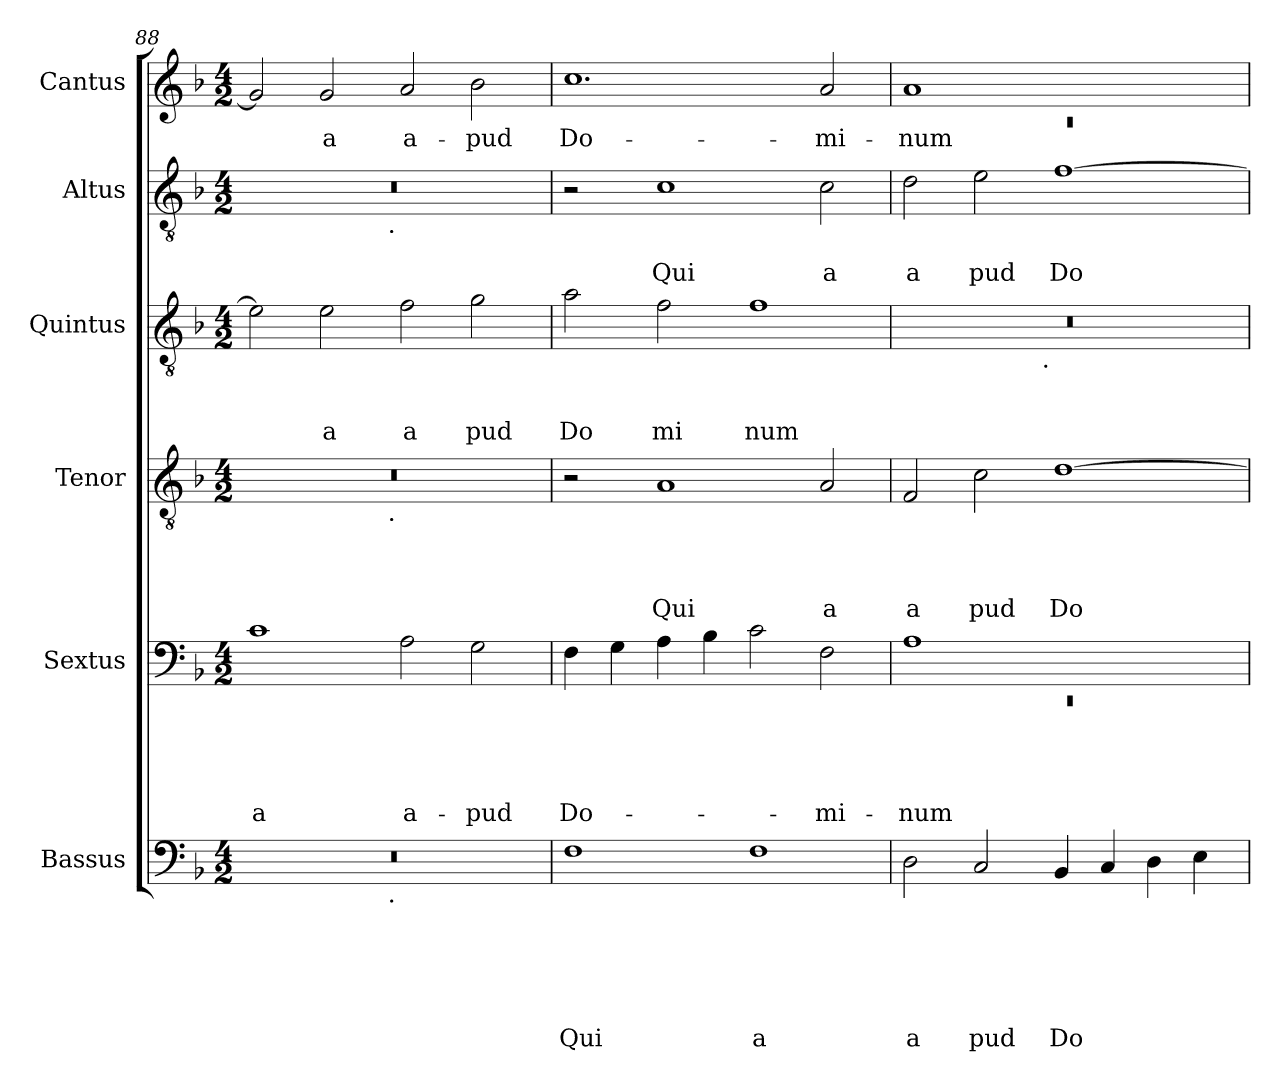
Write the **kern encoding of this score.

**kern	**text	**text	**text	**text	**text	**text	**kern	**text	**text	**text	**text	**text	**kern	**text	**text	**text	**text	**kern	**text	**text	**text	**kern	**text	**text	**kern	**text
*part6	*part6	*part6	*part6	*part6	*part6	*part6	*part5	*part5	*part5	*part5	*part5	*part5	*part4	*part4	*part4	*part4	*part4	*part3	*part3	*part3	*part3	*part2	*part2	*part2	*part1	*part1
*staff6	*staff6	*staff6	*staff6	*staff6	*staff6	*staff6	*staff5	*staff5	*staff5	*staff5	*staff5	*staff5	*staff4	*staff4	*staff4	*staff4	*staff4	*staff3	*staff3	*staff3	*staff3	*staff2	*staff2	*staff2	*staff1	*staff1
*I"Bassus	*	*	*	*	*	*	*I"Sextus	*	*	*	*	*	*I"Tenor	*	*	*	*	*I"Quintus	*	*	*	*I"Altus	*	*	*I"Cantus	*
*I'Bassus	*	*	*	*	*	*	*I'Sextus	*	*	*	*	*	*I'Tenor	*	*	*	*	*I'Quintus	*	*	*	*I'Altus	*	*	*I'Cantus	*
*clefF4	*	*	*	*	*	*	*clefF4	*	*	*	*	*	*clefGv2	*	*	*	*	*clefGv2	*	*	*	*clefGv2	*	*	*clefG2	*
*k[b-]	*	*	*	*	*	*	*k[b-]	*	*	*	*	*	*k[b-]	*	*	*	*	*k[b-]	*	*	*	*k[b-]	*	*	*k[b-]	*
*F:	*	*	*	*	*	*	*F:	*	*	*	*	*	*F:	*	*	*	*	*F:	*	*	*	*F:	*	*	*F:	*
*M4/2	*	*	*	*	*	*	*M4/2	*	*	*	*	*	*M4/2	*	*	*	*	*M4/2	*	*	*	*M4/2	*	*	*M4/2	*
=88	=88	=88	=88	=88	=88	=88	=88	=88	=88	=88	=88	=88	=88	=88	=88	=88	=88	=88	=88	=88	=88	=88	=88	=88	=88	=88
!	!	!	!	!	!	!	!	!	!	!	!	!LO:LY:b	!	!	!	!	!	!	!	!	!	!	!	!	!	!
*^	*	*	*	*	*	*	*	*	*	*	*	*	*^	*	*	*	*	*	*	*	*	*^	*	*	*	*
0r	2ryy	.	.	.	.	.	.	1c	.	.	.	.	-a	0r	2ryy	.	.	.	.	2e\]	.	.	.	0r	2ryy	.	.	2g/]	.
!	!	!	!	!	!	!	!	!	!	!	!	!	!	!	!	!	!	!	!	!	!	!	!LO:LY:b	!	!	!	!	!	!LO:LY:b
.	4...ryy	.	.	.	.	.	.	.	.	.	.	.	.	.	4...ryy	.	.	.	.	2e\	.	.	a	.	4...ryy	.	.	2g/	-a
!	!	!	!	!	!	!	!	!	!	!	!	!	!	!	!	!	!	!	!	!	!	!	!	!	!LO:TX:b:t=.	!	!	!	!
!	!	!	!	!	!	!	!	!	!	!	!	!	!	!	!LO:TX:b:t=.	!	!	!	!	!	!	!	!	!	!	!	!	!	!
!	!LO:TX:b:t=.	!	!	!	!	!	!	!	!	!	!	!	!	!	!	!	!	!	!	!	!	!	!	!	!	!	!	!	!
.	1ryy	.	.	.	.	.	.	.	.	.	.	.	.	.	1ryy	.	.	.	.	.	.	.	.	.	1ryy	.	.	.	.
!	!	!	!	!	!	!	!	!	!	!	!	!	!LO:LY:b	!	!	!	!	!	!	!	!	!	!LO:LY:b	!	!	!	!	!	!LO:LY:b
.	.	.	.	.	.	.	.	2A\	.	.	.	.	a-	.	.	.	.	.	.	2f\	.	.	a	.	.	.	.	2a/	a-
!	!	!	!	!	!	!	!	!	!	!	!	!	!LO:LY:b	!	!	!	!	!	!	!	!	!	!LO:LY:b	!	!	!	!	!	!LO:LY:b
.	.	.	.	.	.	.	.	2G\	.	.	.	.	-pud	.	.	.	.	.	.	2g\	.	.	pud	.	.	.	.	2b-\	-pud
.	32ryy	.	.	.	.	.	.	.	.	.	.	.	.	.	32ryy	.	.	.	.	.	.	.	.	.	32ryy	.	.	.	.
=89	=89	=89	=89	=89	=89	=89	=89	=89	=89	=89	=89	=89	=89	=89	=89	=89	=89	=89	=89	=89	=89	=89	=89	=89	=89	=89	=89	=89	=89
!	!	!	!	!	!	!	!LO:LY:b	!	!	!	!	!	!LO:LY:b	!	!	!	!	!	!	!	!	!	!LO:LY:b	!	!	!	!	!	!LO:LY:b
*v	*v	*	*	*	*	*	*	*	*	*	*	*	*	*v	*v	*	*	*	*	*	*	*	*	*v	*v	*	*	*	*
1F	.	.	.	.	.	Qui	4F\	.	.	.	.	Do-	2r	.	.	.	.	2a\	.	.	Do	2r	.	.	1.cc	Do-
.	.	.	.	.	.	.	4G\	.	.	.	.	.	.	.	.	.	.	.	.	.	.	.	.	.	.	.
!	!	!	!	!	!	!	!	!	!	!	!	!	!	!	!	!	!LO:LY:b	!	!	!	!LO:LY:b	!	!	!LO:LY:b	!	!
.	.	.	.	.	.	.	4A\	.	.	.	.	.	1A	.	.	.	Qui	2f\	.	.	mi	1c	.	Qui	.	.
.	.	.	.	.	.	.	4B-\	.	.	.	.	.	.	.	.	.	.	.	.	.	.	.	.	.	.	.
!	!	!	!	!	!	!LO:LY:b	!	!	!	!	!	!	!	!	!	!	!	!	!	!	!LO:LY:b	!	!	!	!	!
1F	.	.	.	.	.	a	2c\	.	.	.	.	.	.	.	.	.	.	1f	.	.	num	.	.	.	.	.
!	!	!	!	!	!	!	!	!	!	!	!	!LO:LY:b	!	!	!	!	!LO:LY:b	!	!	!	!	!	!	!LO:LY:b	!	!LO:LY:b
.	.	.	.	.	.	.	2F\	.	.	.	.	-mi-	2A/	.	.	.	a	.	.	.	.	2c\	.	a	2a/	-mi-
=90	=90	=90	=90	=90	=90	=90	=90	=90	=90	=90	=90	=90	=90	=90	=90	=90	=90	=90	=90	=90	=90	=90	=90	=90	=90	=90
*	*	*	*	*	*	*	*^	*	*	*	*	*	*	*	*	*	*	*	*	*	*	*	*	*	*^	*
!	!	!	!	!	!	!LO:LY:b	!	!LO:N:vis=1	!	!	!	!	!LO:LY:b	!	!	!	!	!LO:LY:b	!	!	!	!	!	!	!LO:LY:b	!	!LO:N:vis=1	!LO:LY:b
*	*	*	*	*	*	*	*	*	*	*	*	*	*	*	*	*	*	*	*^	*	*	*	*	*	*	*	*	*
2D\	.	.	.	.	.	a	1A	0rEE	.	.	.	.	-num	2F/	.	.	.	a	0r	2ryy	.	.	.	2d\	.	a	1a	0rc	-num
!	!	!	!	!	!	!LO:LY:b	!	!	!	!	!	!	!	!	!	!	!	!LO:LY:b	!	!	!	!	!	!	!	!LO:LY:b	!	!	!
2C/	.	.	.	.	.	pud	.	.	.	.	.	.	.	2c\	.	.	.	pud	.	4...ryy	.	.	.	2e\	.	pud	.	.	.
!	!	!	!	!	!	!	!	!	!	!	!	!	!	!	!	!	!	!	!	!LO:TX:b:t=.	!	!	!	!	!	!	!	!	!
.	.	.	.	.	.	.	.	.	.	.	.	.	.	.	.	.	.	.	.	1ryy	.	.	.	.	.	.	.	.	.
!	!	!	!	!	!	!LO:LY:b	!	!	!	!	!	!	!	!	!	!	!	!LO:LY:b	!	!	!	!	!	!	!	!LO:LY:b	!	!	!
4BB-/	.	.	.	.	.	Do	1ryy	.	.	.	.	.	.	[>1d	.	.	.	Do	.	.	.	.	.	[>1f	.	Do	1ryy	.	.
4C/	.	.	.	.	.	.	.	.	.	.	.	.	.	.	.	.	.	.	.	.	.	.	.	.	.	.	.	.	.
4D\	.	.	.	.	.	.	.	.	.	.	.	.	.	.	.	.	.	.	.	.	.	.	.	.	.	.	.	.	.
4E\	.	.	.	.	.	.	.	.	.	.	.	.	.	.	.	.	.	.	.	.	.	.	.	.	.	.	.	.	.
.	.	.	.	.	.	.	.	.	.	.	.	.	.	.	.	.	.	.	.	32ryy	.	.	.	.	.	.	.	.	.
*	*	*	*	*	*	*	*v	*v	*	*	*	*	*	*	*	*	*	*	*v	*v	*	*	*	*	*	*	*v	*v	*
=	=	=	=	=	=	=	=	=	=	=	=	=	=	=	=	=	=	=	=	=	=	=	=	=	=	=
*-	*-	*-	*-	*-	*-	*-	*-	*-	*-	*-	*-	*-	*-	*-	*-	*-	*-	*-	*-	*-	*-	*-	*-	*-	*-	*-
